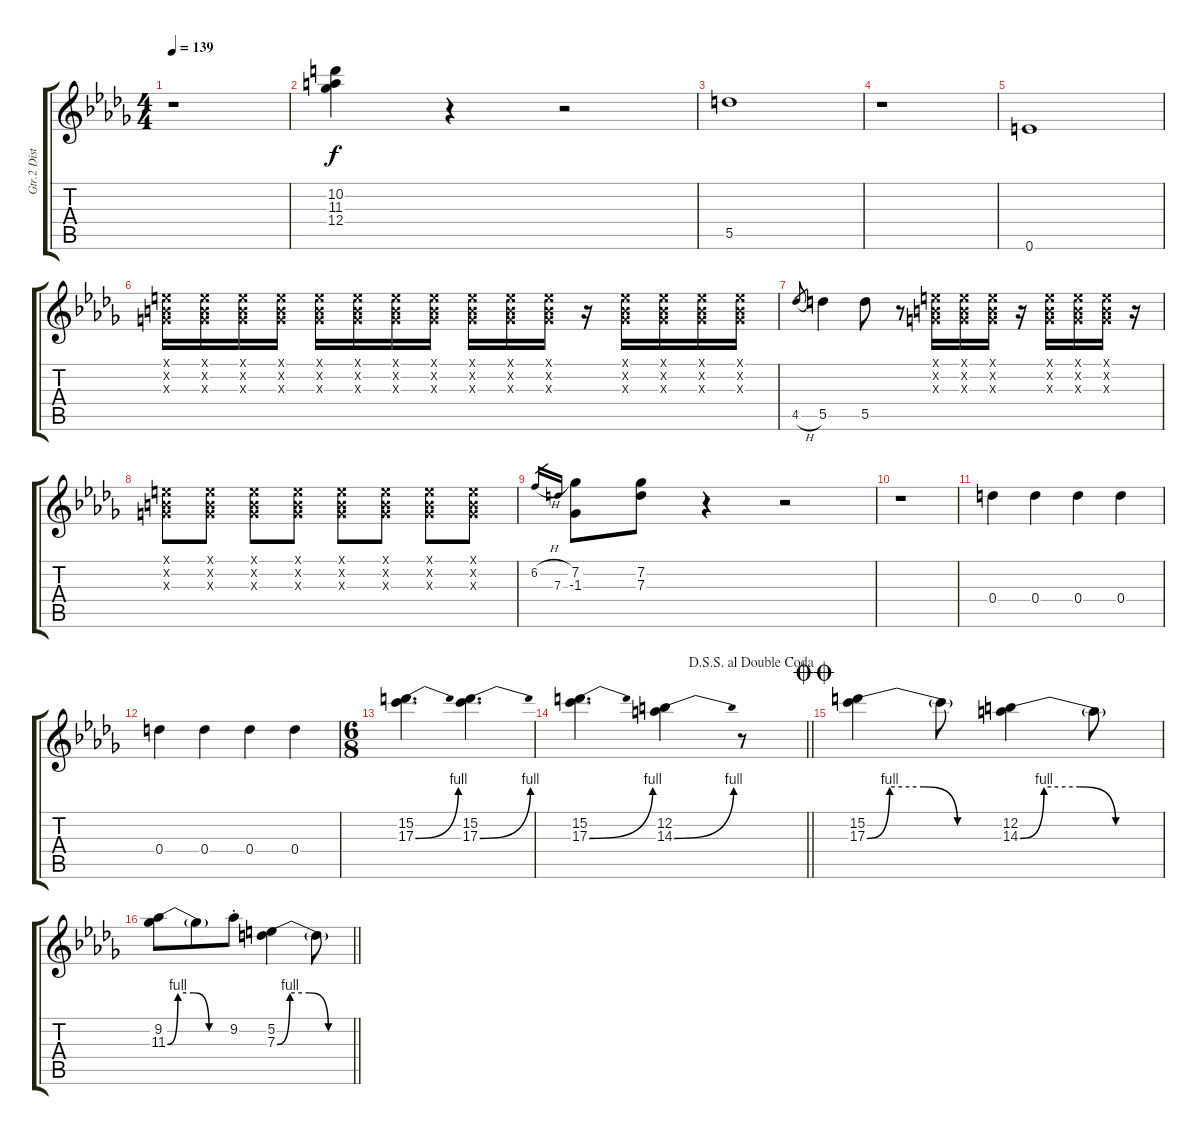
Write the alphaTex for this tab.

\track ("Gtr.2 Distortion Gtr." "Gtr.2 Dist") {instrument distortionguitar}
\staff {score tabs}
\tuning (E4 B3 G3 D4 A3 E3) {hide}
\ts (4 4)
\tempo 139
\clef g2
\ks db
r.1{dy f} |
(10.2 11.3 12.4).4 r.4 r.2 |
5.5.1 |
r.1 |
0.6.1 |
(0.1{x} 0.2{x} 0.3{x}).16 (0.1{x} 0.2{x} 0.3{x}).16 (0.1{x} 0.2{x} 0.3{x}).16 (0.1{x} 0.2{x} 0.3{x}).16 (0.1{x} 0.2{x} 0.3{x}).16 (0.1{x} 0.2{x} 0.3{x}).16 (0.1{x} 0.2{x} 0.3{x}).16 (0.1{x} 0.2{x} 0.3{x}).16 (0.1{x} 0.2{x} 0.3{x}).16 (0.1{x} 0.2{x} 0.3{x}).16 (0.1{x} 0.2{x} 0.3{x}).16 r.16 (0.1{x} 0.2{x} 0.3{x}).16 (0.1{x} 0.2{x} 0.3{x}).16 (0.1{x} 0.2{x} 0.3{x}).16 (0.1{x} 0.2{x} 0.3{x}).16 |
4.5{h}.8{gr} 5.5.4 5.5.8 r.8 (0.1{x} 0.2{x} 0.3{x}).16 (0.1{x} 0.2{x} 0.3{x}).16 (0.1{x} 0.2{x} 0.3{x}).16 r.16 (0.1{x} 0.2{x} 0.3{x}).16 (0.1{x} 0.2{x} 0.3{x}).16 (0.1{x} 0.2{x} 0.3{x}).16 r.16 |
(0.1{x} 0.2{x} 0.3{x}).8 (0.1{x} 0.2{x} 0.3{x}).8 (0.1{x} 0.2{x} 0.3{x}).8 (0.1{x} 0.2{x} 0.3{x}).8 (0.1{x} 0.2{x} 0.3{x}).8 (0.1{x} 0.2{x} 0.3{x}).8 (0.1{x} 0.2{x} 0.3{x}).8 (0.1{x} 0.2{x} 0.3{x}).8 |
6.2{h}.16{gr} 7.3.16{gr} (7.2 -1.3).8 (7.2 7.3).8 r.4 r.2 |
r.1 |
0.4.4 0.4.4 0.4.4 0.4.4 |
0.4.4 0.4.4 0.4.4 0.4.4 |
\ts (6 8)
(15.2 17.3{be (bend 0 0 60 4)}).4{d} (15.2 17.3{be (bend 0 0 60 4)}).4{d} |
\jump dalsegnosegnoaldoublecoda
\barLineRight lightlight
(15.2 17.3{be (bend 0 0 60 4)}).4{d} (12.2 14.3{be (bend 0 0 60 4)}).4 r.8 |
\jump doublecoda
(15.2 17.3{be (custom 0 0 10 4 25 4 40 0 60 0)}).4 17.3{t}.8 (12.2 14.3{be (custom 0 0 10 4 25 4 40 0 60 0)}).4 14.3{t}.8 |
\barLineRight lightlight
(9.2 11.3{be (custom 0 0 10 4 25 4 40 0 60 0)}).8 11.3{t}.8 9.2{st}.8 (5.2 7.3{be (custom 0 0 10 4 25 4 40 0 60 0)}).4 7.3{t}.8
